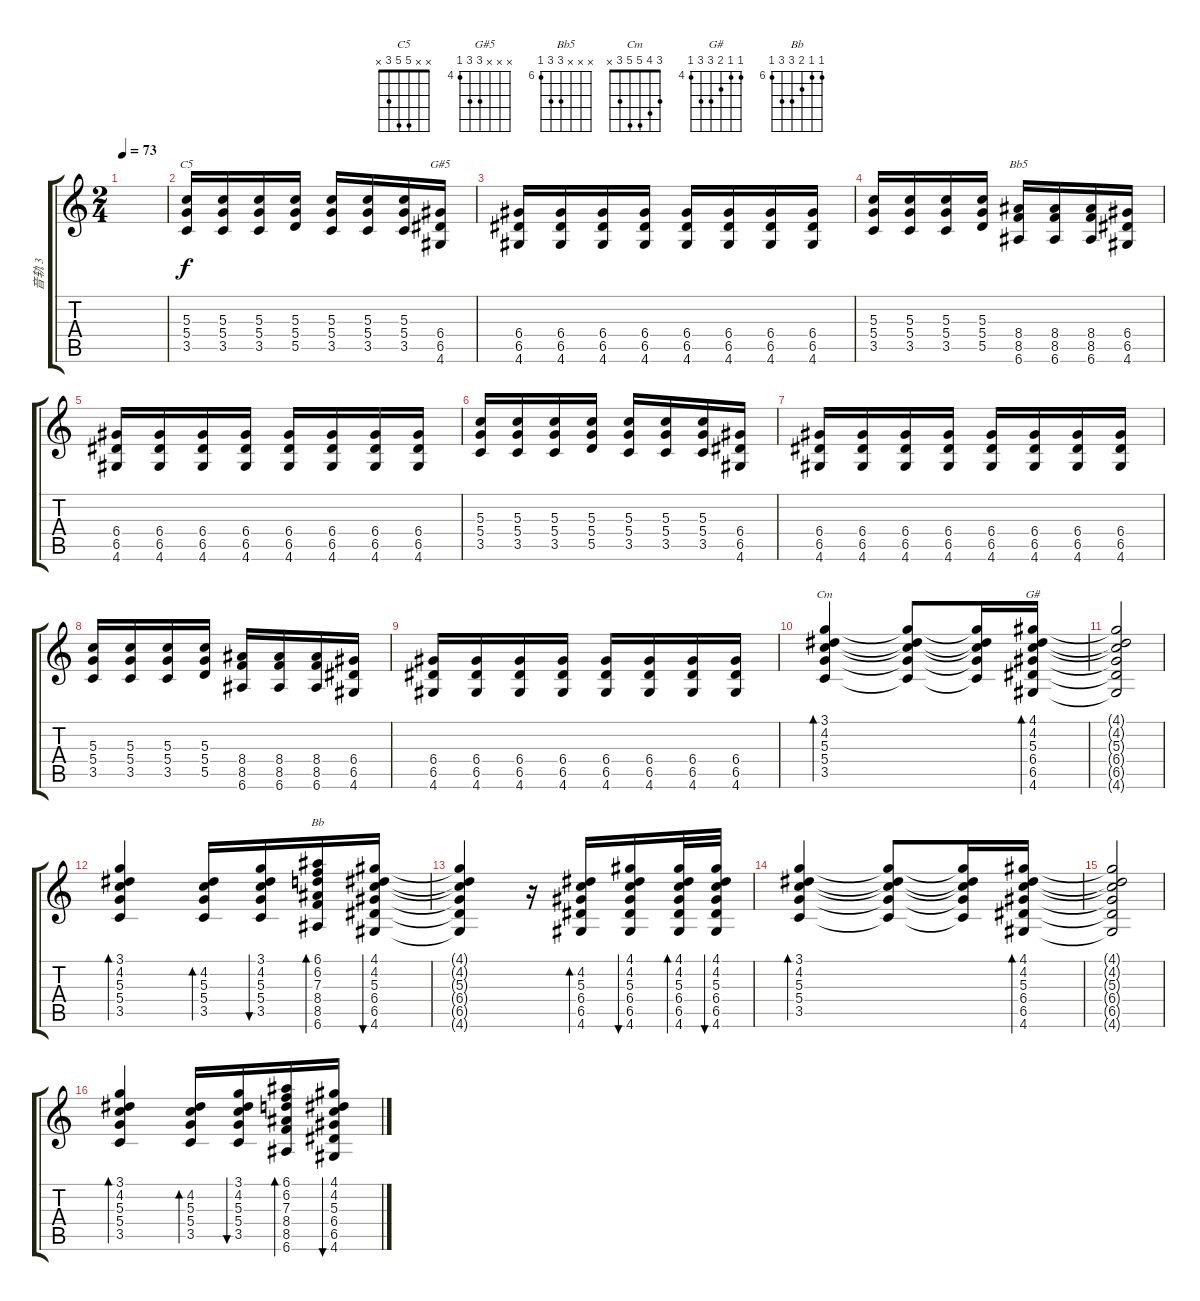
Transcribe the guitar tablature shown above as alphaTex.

\track ("音轨 3" "音轨 3") {instrument electricguitarclean}
\staff {score tabs}
\tuning (E4 B3 G3 D3 A2 E2) {hide}
\chord ("C5" x x 5 5 3 x)
\chord ("G#5" x x x 6 6 4) {firstfret 4}
\chord ("Bb5" x x x 8 8 6) {firstfret 6}
\chord ("Cm" 3 4 5 5 3 x)
\chord ("G#" 4 4 5 6 6 4) {firstfret 4}
\chord ("Bb" 6 6 7 8 8 6) {firstfret 6}
\ts (2 4)
\tempo 73
\clef g2
\ks c
|
(5.3 5.4 3.5).16{ch "C5" volume 15 instrument distortionguitar} (5.3 5.4 3.5).16 (5.3 5.4 3.5).16 (5.3 5.4 5.5).16 (5.3 5.4 3.5).16 (5.3 5.4 3.5).16 (5.3 5.4 3.5).16 (6.4 6.5 4.6).16{ch "G#5"} |
(6.4 6.5 4.6).16 (6.4 6.5 4.6).16 (6.4 6.5 4.6).16 (6.4 6.5 4.6).16 (6.4 6.5 4.6).16 (6.4 6.5 4.6).16 (6.4 6.5 4.6).16 (6.4 6.5 4.6).16 |
(5.3 5.4 3.5).16 (5.3 5.4 3.5).16 (5.3 5.4 3.5).16 (5.3 5.4 5.5).16 (8.4 8.5 6.6).16{ch "Bb5"} (8.4 8.5 6.6).16 (8.4 8.5 6.6).16 (6.4 6.5 4.6).16 |
(6.4 6.5 4.6).16 (6.4 6.5 4.6).16 (6.4 6.5 4.6).16 (6.4 6.5 4.6).16 (6.4 6.5 4.6).16 (6.4 6.5 4.6).16 (6.4 6.5 4.6).16 (6.4 6.5 4.6).16 |
(5.3 5.4 3.5).16 (5.3 5.4 3.5).16 (5.3 5.4 3.5).16 (5.3 5.4 5.5).16 (5.3 5.4 3.5).16 (5.3 5.4 3.5).16 (5.3 5.4 3.5).16 (6.4 6.5 4.6).16 |
(6.4 6.5 4.6).16 (6.4 6.5 4.6).16 (6.4 6.5 4.6).16 (6.4 6.5 4.6).16 (6.4 6.5 4.6).16 (6.4 6.5 4.6).16 (6.4 6.5 4.6).16 (6.4 6.5 4.6).16 |
(5.3 5.4 3.5).16 (5.3 5.4 3.5).16 (5.3 5.4 3.5).16 (5.3 5.4 5.5).16 (8.4 8.5 6.6).16 (8.4 8.5 6.6).16 (8.4 8.5 6.6).16 (6.4 6.5 4.6).16 |
(6.4 6.5 4.6).16 (6.4 6.5 4.6).16 (6.4 6.5 4.6).16 (6.4 6.5 4.6).16 (6.4 6.5 4.6).16 (6.4 6.5 4.6).16 (6.4 6.5 4.6).16 (6.4 6.5 4.6).16 |
(3.1 4.2 5.3 5.4 3.5).4{bd 60 ch "Cm" volume 11 instrument electricguitarclean} (3.1{t} 4.2{t} 5.3{t} 5.4{t} 3.5{t}).8 (3.1{t} 4.2{t} 5.3{t} 5.4{t} 3.5{t}).16 (4.1 4.2 5.3 6.4 6.5 4.6).16{bd 60 ch "G#"} |
(4.1{t} 4.2{t} 5.3{t} 6.4{t} 6.5{t} 4.6{t}).2 |
(3.1 4.2 5.3 5.4 3.5).4{bd 60} (4.2 5.3 5.4 3.5).16{bd 30} (3.1 4.2 5.3 5.4 3.5).16{bu 30} (6.1 6.2 7.3 8.4 8.5 6.6).16{bd 30 ch "Bb"} (4.1 4.2 5.3 6.4 6.5 4.6).16{bu 30} |
(4.1{t} 4.2{t} 5.3{t} 6.4{t} 6.5{t} 4.6{t}).4 r.16 (4.2 5.3 6.4 6.5 4.6).16{bd 30} (4.1 4.2 5.3 6.4 6.5 4.6).16{bu 30} (4.1 4.2 5.3 6.4 6.5 4.6).32{bd 30} (4.1 4.2 5.3 6.4 6.5 4.6).32{bu 30} |
(3.1 4.2 5.3 5.4 3.5).4{bd 60 instrument electricguitarclean} (3.1{t} 4.2{t} 5.3{t} 5.4{t} 3.5{t}).8 (3.1{t} 4.2{t} 5.3{t} 5.4{t} 3.5{t}).16 (4.1 4.2 5.3 6.4 6.5 4.6).16{bd 60} |
(4.1{t} 4.2{t} 5.3{t} 6.4{t} 6.5{t} 4.6{t}).2 |
(3.1 4.2 5.3 5.4 3.5).4{bd 60} (4.2 5.3 5.4 3.5).16{bd 30} (3.1 4.2 5.3 5.4 3.5).16{bu 30} (6.1 6.2 7.3 8.4 8.5 6.6).16{bd 30} (4.1 4.2 5.3 6.4 6.5 4.6).16{bu 30}
